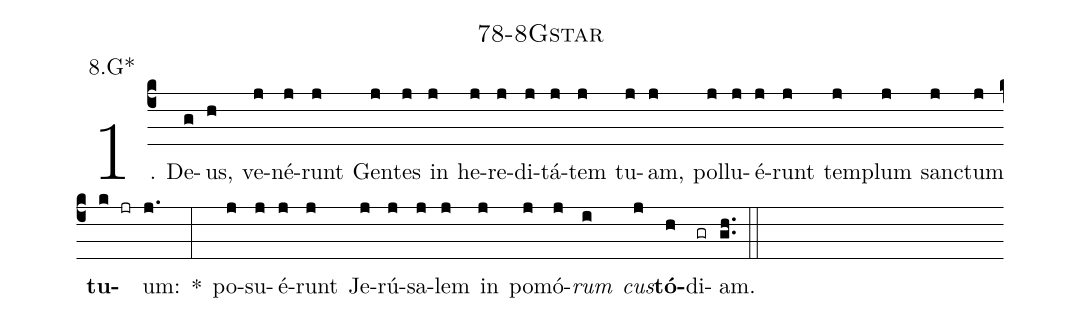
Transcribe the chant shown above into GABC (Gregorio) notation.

name: 78-8Gstar;
annotation: 8.G*;
%%
(c4)1. De(g)us,(h) ve(j)né(j)runt(j) Gen(j)tes(j) in(j) he(j)re(j)di(j)tá(j)tem(j) tu(j)am,(j) pol(j)lu(j)é(j)runt(j) tem(j)plum(j) sanc(j)tum(j) <b>tu</b>(k jr)um:(j.) *(:) po(j)su(j)é(j)runt(j) Je(j)rú(j)sa(j)lem(j) in(j) po(j)mó(j)<i>rum</i>(i) <i>cus</i>(j)<b>tó</b>(h)di(gr)am.(gh..) (::)
